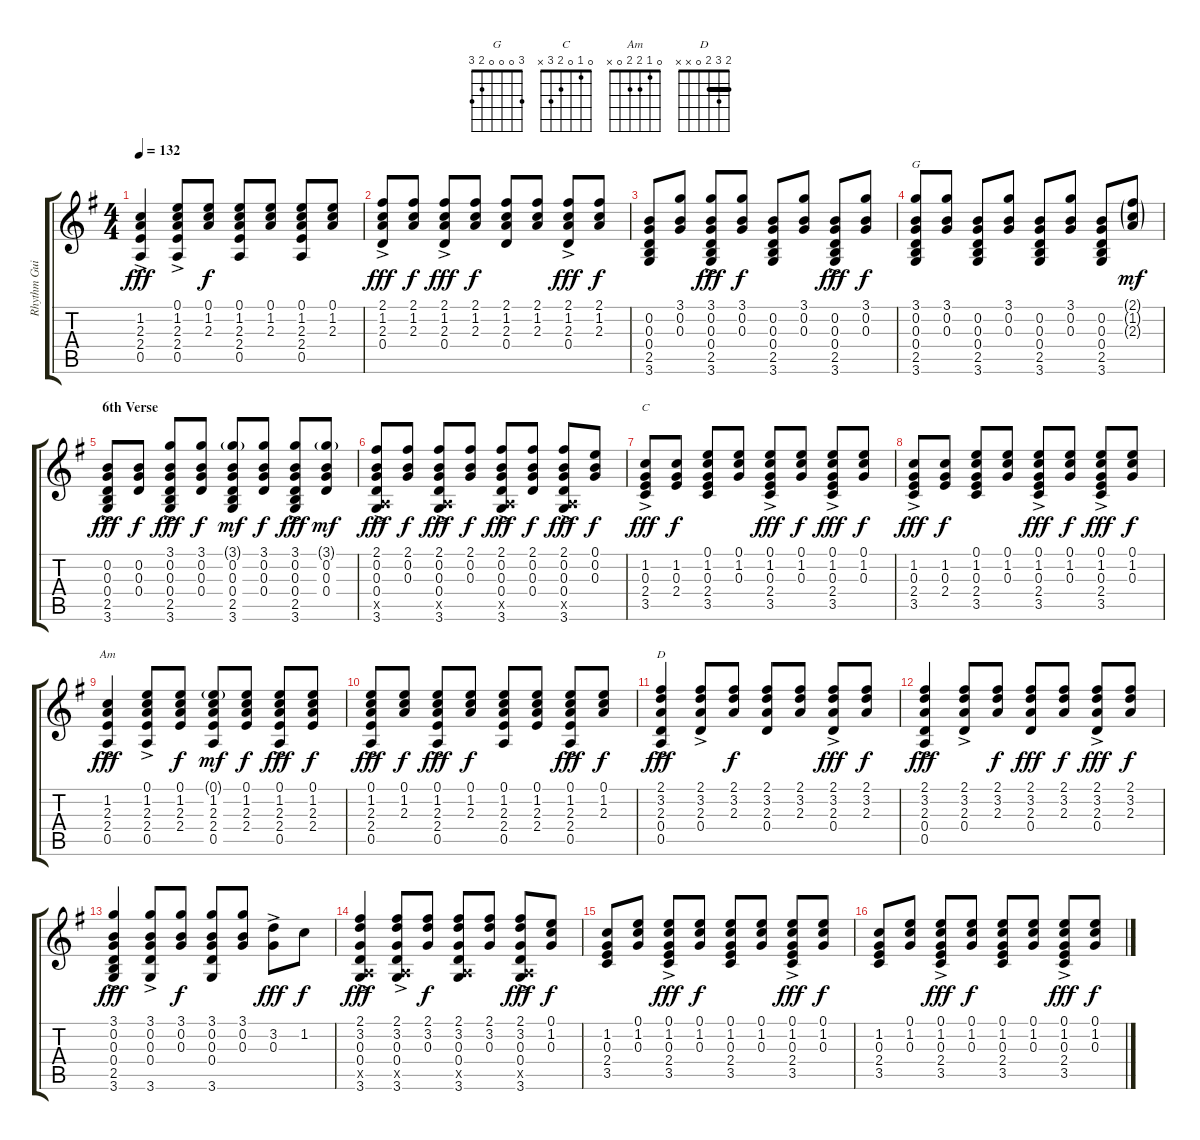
\track ("Rhythm Guitar" "Rhythm Gui") {instrument acousticguitarnylon}
\staff {score tabs}
\tuning (E4 B3 G3 D3 A2 E2) {hide}
\chord ("G" 3 0 0 0 2 3)
\chord ("C" 0 1 0 2 3 x)
\chord ("Am" 0 1 2 2 0 x)
\chord ("D" 2 3 2 0 x x) {barre 2}
\ts (4 4)
\tempo 132
\clef g2
\ks g
(1.2{ac} 2.3 2.4 0.5).4{dy fff} (0.1 1.2{ac} 2.3 2.4 0.5).8 (0.1 1.2 2.3).8{dy f} (0.1 1.2 2.3 2.4 0.5).8 (0.1 1.2 2.3).8 (0.1 1.2 2.3 2.4 0.5).8 (0.1 1.2 2.3).8 |
(2.1{ac} 1.2 2.3 0.4).8{dy fff} (2.1 1.2 2.3).8{dy f} (2.1{ac} 1.2 2.3 0.4).8{dy fff} (2.1 1.2 2.3).8{dy f} (2.1 1.2 2.3 0.4).8 (2.1 1.2 2.3).8 (2.1{ac} 1.2 2.3 0.4).8{dy fff} (2.1 1.2 2.3).8{dy f} |
(0.2 0.3 0.4 2.5 3.6).8 (3.1 0.2 0.3).8 (3.1{ac} 0.2 0.3 0.4 2.5 3.6).8{dy fff} (3.1 0.2 0.3).8{dy f} (0.2 0.3 0.4 2.5 3.6).8 (3.1 0.2 0.3).8 (0.2{ac} 0.3 0.4 2.5 3.6).8{dy fff} (3.1 0.2 0.3).8{dy f} |
(3.1 0.2 0.3 0.4 2.5 3.6).8{ch "G"} (3.1 0.2 0.3).8 (0.2 0.3 0.4 2.5 3.6).8 (3.1 0.2 0.3).8 (0.2 0.3 0.4 2.5 3.6).8 (3.1 0.2 0.3).8 (0.2 0.3 0.4 2.5 3.6).8 (2.1{g} 1.2{g} 2.3{g}).8{dy mf} |
\section ("" "6th Verse")
(0.2{ac} 0.3 0.4 2.5 3.6).8{dy fff} (0.2 0.3 0.4).8{dy f} (3.1{ac} 0.2 0.3 0.4 2.5 3.6).8{dy fff} (3.1 0.2 0.3 0.4).8{dy f} (3.1{g} 0.2 0.3 0.4 2.5 3.6).8{dy mf} (3.1 0.2 0.3 0.4).8{dy f} (3.1 0.2{ac} 0.3 0.4 2.5 3.6).8{dy fff} (3.1{g} 0.2 0.3 0.4).8{dy mf} |
(2.1{ac} 0.2 0.3 0.4 0.5{x} 3.6).8{dy fff} (2.1 0.2 0.3).8{dy f} (2.1{ac} 0.2 0.3 0.4 0.5{x} 3.6).8{dy fff} (2.1 0.2 0.3).8{dy f} (2.1{ac} 0.2 0.3 0.4 0.5{x} 3.6).8{dy fff} (2.1 0.2 0.3 0.4).8{dy f} (2.1{ac} 0.2 0.3 0.4 0.5{x} 3.6).8{dy fff} (0.1 0.2 0.3).8{dy f} |
(1.2{ac} 0.3 2.4 3.5).8{ch "C" dy fff} (1.2 0.3 2.4).8{dy f} (0.1 1.2 0.3 2.4 3.5).8 (0.1 1.2 0.3).8 (0.1{ac} 1.2 0.3 2.4 3.5).8{dy fff} (0.1 1.2 0.3).8{dy f} (0.1{ac} 1.2 0.3 2.4 3.5).8{dy fff} (0.1 1.2 0.3).8{dy f} |
(1.2{ac} 0.3 2.4 3.5).8{dy fff} (1.2 0.3 2.4).8{dy f} (0.1 1.2 0.3 2.4 3.5).8 (0.1 1.2 0.3).8 (0.1{ac} 1.2 0.3 2.4 3.5).8{dy fff} (0.1 1.2 0.3).8{dy f} (0.1{ac} 1.2 0.3 2.4 3.5).8{dy fff} (0.1 1.2 0.3).8{dy f} |
(1.2{ac} 2.3 2.4 0.5).4{ch "Am" dy fff} (0.1{ac} 1.2 2.3 2.4 0.5).8 (0.1 1.2 2.3 2.4).8{dy f} (0.1{g} 1.2 2.3 2.4 0.5).8{dy mf} (0.1 1.2 2.3 2.4).8{dy f} (0.1{ac} 1.2 2.3 2.4 0.5).8{dy fff} (0.1 1.2 2.3 2.4).8{dy f} |
(0.1{ac} 1.2 2.3 2.4 0.5).8{dy fff} (0.1 1.2 2.3).8{dy f} (0.1{ac} 1.2 2.3 2.4 0.5).8{dy fff} (0.1 1.2 2.3).8{dy f} (0.1 1.2 2.3 2.4 0.5).8 (0.1 1.2 2.3 2.4).8 (0.1{ac} 1.2 2.3 2.4 0.5).8{dy fff} (0.1 1.2 2.3).8{dy f} |
(2.1{ac} 3.2 2.3 0.4 0.5).4{ch "D" dy fff} (2.1{ac} 3.2 2.3 0.4).8 (2.1 3.2 2.3).8{dy f} (2.1 3.2 2.3 0.4).8 (2.1 3.2 2.3).8 (2.1{ac} 3.2 2.3 0.4).8{dy fff} (2.1 3.2 2.3).8{dy f} |
(2.1{ac} 3.2 2.3 0.4 0.5).4{dy fff} (2.1{ac} 3.2 2.3 0.4).8 (2.1 3.2 2.3).8{dy f} (2.1 3.2 2.3 0.4).8{dy fff} (2.1 3.2 2.3).8{dy f} (2.1{ac} 3.2 2.3 0.4).8{dy fff} (2.1 3.2 2.3).8{dy f} |
(3.1{ac} 0.2 0.3 0.4 2.5 3.6).4{dy fff} (3.1{ac} 0.2 0.3 0.4 3.6).8 (3.1 0.2 0.3).8{dy f} (3.1 0.2 0.3 0.4 3.6).8 (3.1 0.2 0.3).8 (3.2{ac} 0.3).8{dy fff} 1.2.8{dy f} |
(2.1{ac} 3.2 0.3 0.4 0.5{x} 3.6).4{dy fff} (2.1{ac} 3.2 0.3 0.4 0.5{x} 3.6).8 (2.1 3.2 0.3).8{dy f} (2.1 3.2 0.3 0.4 0.5{x} 3.6).8 (2.1 3.2 0.3).8 (2.1{ac} 3.2 0.3 0.4 0.5{x} 3.6).8{dy fff} (0.1 1.2 0.3).8{dy f} |
(1.2 0.3 2.4 3.5).8 (0.1 1.2 0.3).8 (0.1{ac} 1.2 0.3 2.4 3.5).8{dy fff} (0.1 1.2 0.3).8{dy f} (0.1 1.2 0.3 2.4 3.5).8 (0.1 1.2 0.3).8 (0.1{ac} 1.2 0.3 2.4 3.5).8{dy fff} (0.1 1.2 0.3).8{dy f} |
(1.2 0.3 2.4 3.5).8 (0.1 1.2 0.3).8 (0.1{ac} 1.2 0.3 2.4 3.5).8{dy fff} (0.1 1.2 0.3).8{dy f} (0.1 1.2 0.3 2.4 3.5).8 (0.1 1.2 0.3).8 (0.1{ac} 1.2 0.3 2.4 3.5).8{dy fff} (0.1 1.2 0.3).8{dy f}
